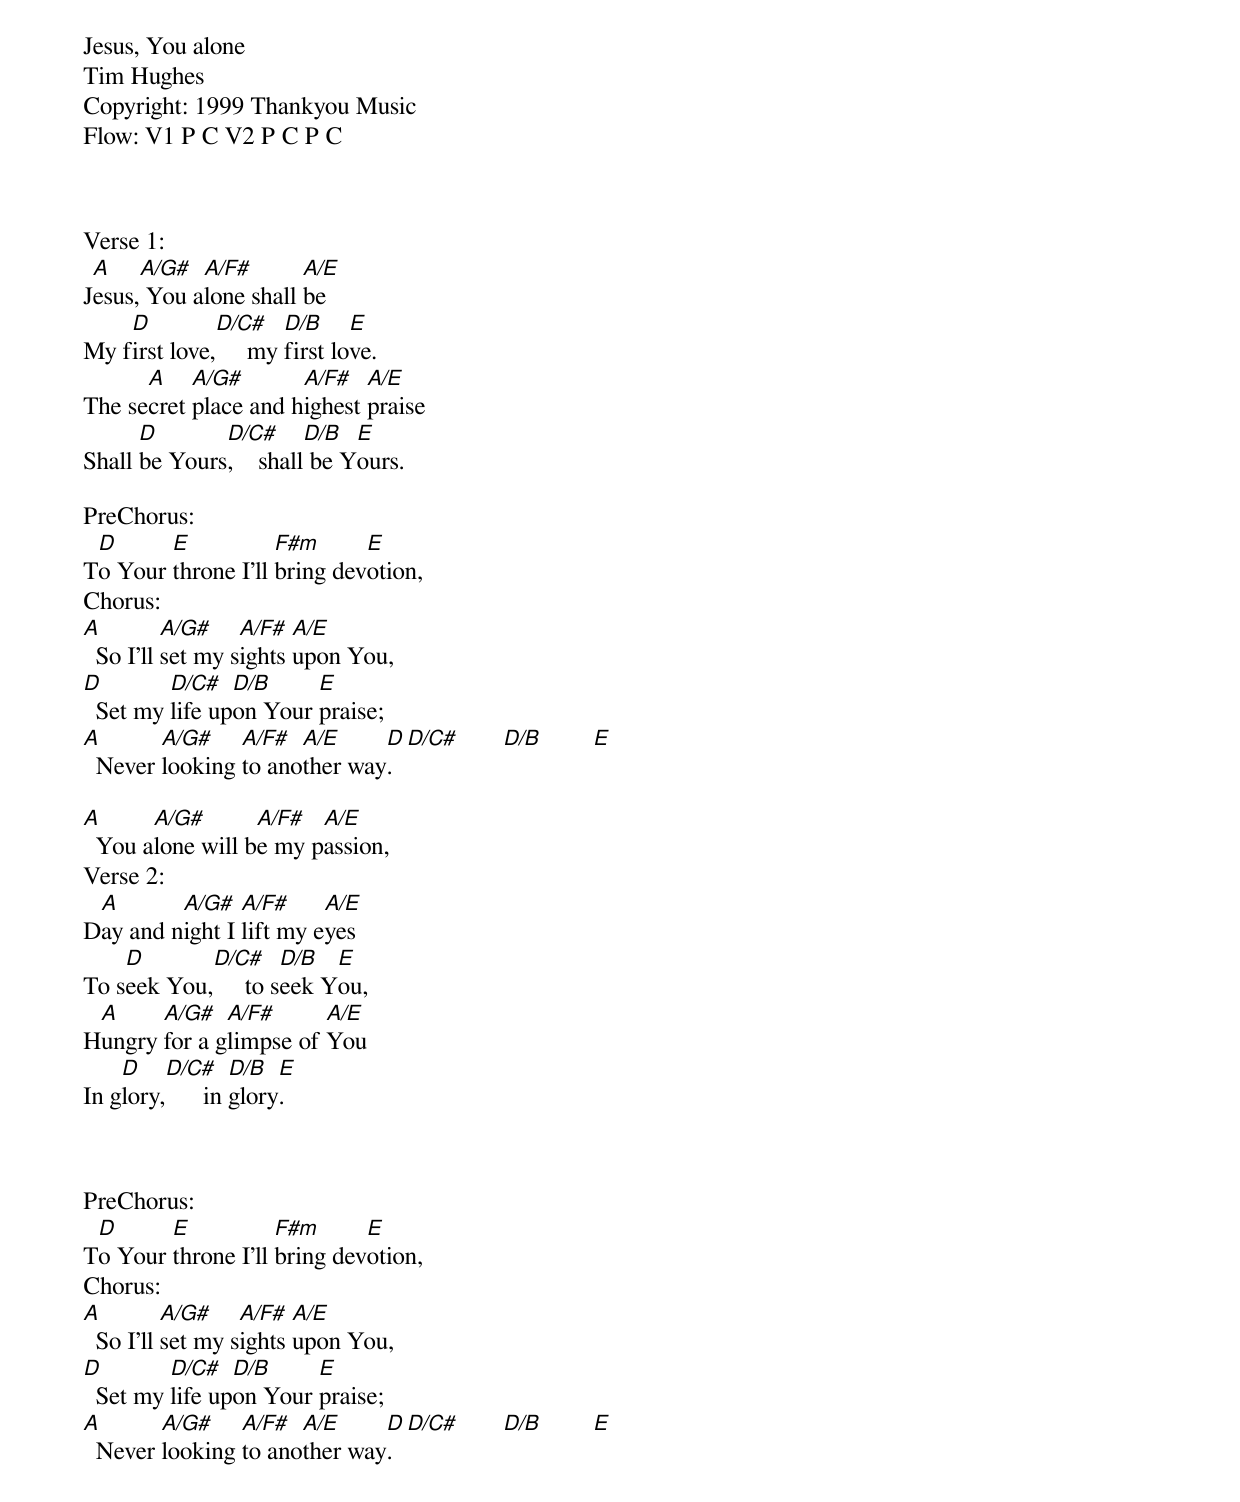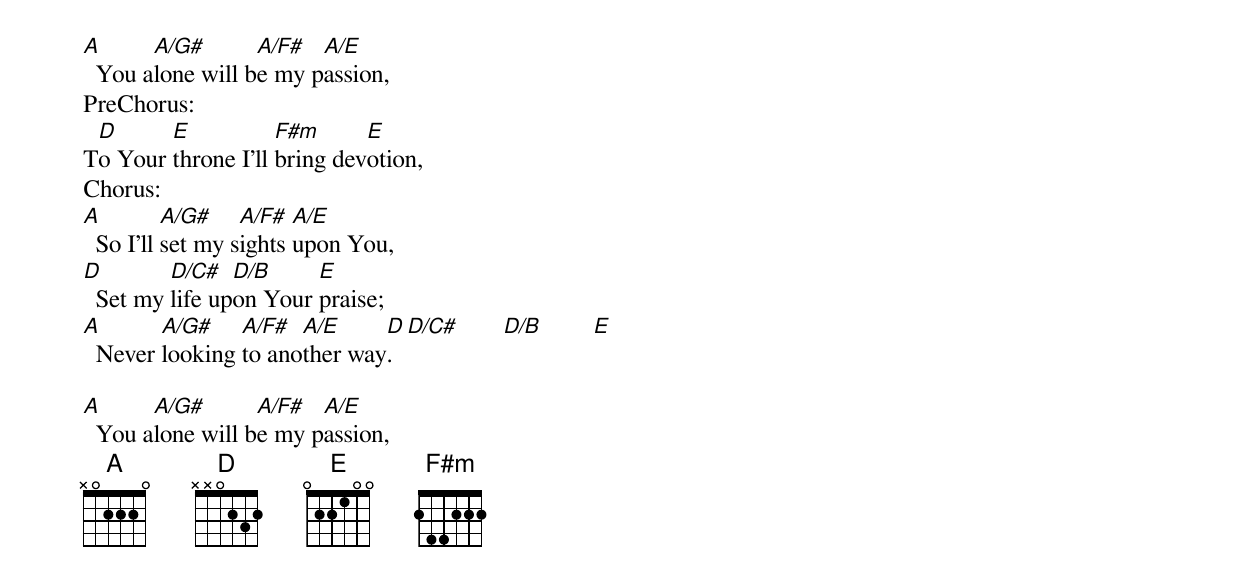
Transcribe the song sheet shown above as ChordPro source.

Jesus, You alone
Tim Hughes
Copyright: 1999 Thankyou Music
Flow: V1 P C V2 P C P C



Verse 1:
J[A]esus,[A/G#] You a[A/F#]lone shall [A/E]be
My f[D]irst love,[D/C#]     my [D/B]first lo[E]ve.
The se[A]cret [A/G#]place and h[A/F#]ighest [A/E]praise
Shall [D]be Yours[D/C#],    shall[D/B] be Y[E]ours.

PreChorus:
T[D]o Your [E]throne I'll [F#m]bring dev[E]otion,
Chorus:
[A]  So I'll [A/G#]set my s[A/F#]ights [A/E]upon You,
[D]  Set my [D/C#]life up[D/B]on Your [E]praise;
[A]  Never [A/G#]looking [A/F#]to ano[A/E]ther way[D].  [D/C#]       [D/B]        [E]

[A]  You a[A/G#]lone will b[A/F#]e my p[A/E]assion,
Verse 2:
D[A]ay and n[A/G#]ight I [A/F#]lift my e[A/E]yes
To s[D]eek You,[D/C#]     to s[D/B]eek Y[E]ou,
H[A]ungry [A/G#]for a g[A/F#]limpse of [A/E]You
In g[D]lory,[D/C#]      in [D/B]glory[E].



PreChorus:
T[D]o Your [E]throne I'll [F#m]bring dev[E]otion,
Chorus:
[A]  So I'll [A/G#]set my s[A/F#]ights [A/E]upon You,
[D]  Set my [D/C#]life up[D/B]on Your [E]praise;
[A]  Never [A/G#]looking [A/F#]to ano[A/E]ther way[D].  [D/C#]       [D/B]        [E]

[A]  You a[A/G#]lone will b[A/F#]e my p[A/E]assion,
PreChorus:
T[D]o Your [E]throne I'll [F#m]bring dev[E]otion,
Chorus:
[A]  So I'll [A/G#]set my s[A/F#]ights [A/E]upon You,
[D]  Set my [D/C#]life up[D/B]on Your [E]praise;
[A]  Never [A/G#]looking [A/F#]to ano[A/E]ther way[D].  [D/C#]       [D/B]        [E]

[A]  You a[A/G#]lone will b[A/F#]e my p[A/E]assion,
